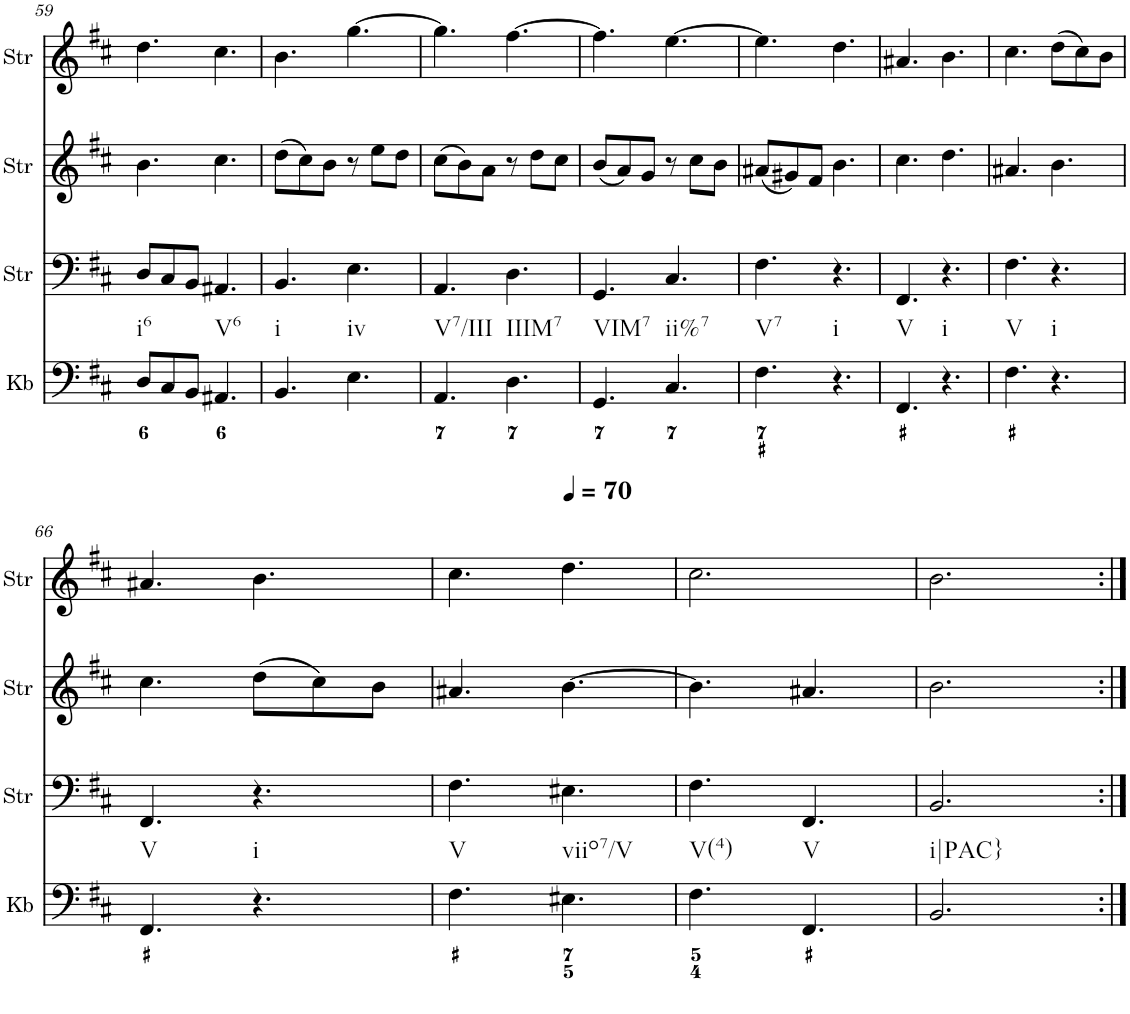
**kern	**kern	**kern	**kern
*part4	*part3	*part2	*part1
*staff4	*staff3	*staff2	*staff1
*I"Keyboard	*I"StringInstrument	*I"StringInstrument	*I"StringInstrument
*I'Kb	*I'Str	*I'Str	*I'Str
!!LO:PB:g=z
*clefF4	*clefF4	*clefG2	*clefG2
*k[f#c#]	*k[f#c#]	*k[f#c#]	*k[f#c#]
*M6/8	*M6/8	*M6/8	*M6/8
=59	=59	=59	=59
!LO:TX:b:t=i6	!	!	!
8D/L	8D/L	4.b\	4.dd\
8C#/	8C#/	.	.
8BB/J	8BB/J	.	.
!LO:TX:b:t=V6	!	!	!
4.AA#X/	4.AA#X/	4.cc#\	4.cc#\
=60	=60	=60	=60
!LO:TX:b:t=i	!	!	!
4.BB/	4.BB/	(8dd\L	4.b\
.	.	8cc#\)	.
.	.	8b\J	.
!LO:TX:b:t=iv	!	!	!
4.E\	4.E\	8r	[4.gg\
.	.	8ee\L	.
.	.	8dd\J	.
=61	=61	=61	=61
!LO:TX:b:t=V7/III	!	!	!
4.AA/	4.AA/	(8cc#\L	4.gg\]
.	.	8b\)	.
.	.	8a\J	.
!LO:TX:b:t=IIIM7	!	!	!
4.D\	4.D\	8r	[4.ff#\
.	.	8dd\L	.
.	.	8cc#\J	.
=62	=62	=62	=62
!LO:TX:b:t=VIM7	!	!	!
4.GG/	4.GG/	(8b/L	4.ff#\]
.	.	8a/)	.
.	.	8g/J	.
!LO:TX:b:t=ii%7	!	!	!
4.C#/	4.C#/	8r	[4.ee\
.	.	8cc#\L	.
.	.	8b\J	.
=63	=63	=63	=63
!LO:TX:b:t=V7	!	!	!
4.F#\	4.F#\	(8a#X/L	4.ee\]
.	.	8g#X/)	.
.	.	8f#/J	.
!LO:TX:b:t=i	!	!	!
4.r	4.r	4.b\	4.dd\
=64	=64	=64	=64
!LO:TX:b:t=V	!	!	!
4.FF#/	4.FF#/	4.cc#\	4.a#X/
!LO:TX:b:t=i	!	!	!
4.r	4.r	4.dd\	4.b\
=65	=65	=65	=65
!LO:TX:b:t=V	!	!	!
4.F#\	4.F#\	4.a#X/	4.cc#\
!LO:TX:b:t=i	!	!	!
4.r	4.r	4.b\	(8dd\L
.	.	.	8cc#\)
.	.	.	8b\J
!!LO:LB:g=z
=66	=66	=66	=66
!LO:TX:b:t=V	!	!	!
4.FF#/	4.FF#/	4.cc#\	4.a#X/
!LO:TX:b:t=i	!	!	!
4.r	4.r	(8dd\L	4.b\
.	.	8cc#\)	.
.	.	8b\J	.
=67	=67	=67	=67
!LO:TX:b:t=V	!	!	!
4.F#\	4.F#\	4.a#X/	4.cc#\
*	*	*	*MM70
!LO:TX:b:t=viio7/V	!	!	!
4.E#X\	4.E#X\	[4.b\	4.dd\
=68	=68	=68	=68
!LO:TX:b:t=V(4)	!	!	!
4.F#\	4.F#\	4.b\]	2.cc#\
!LO:TX:b:t=V	!	!	!
4.FF#/	4.FF#/	4.a#X/	.
=69	=69	=69	=69
!LO:TX:b:t=i|PAC}	!	!	!
2.BB/	2.BB/	2.b\	2.b\
=:|!	=:|!	=:|!	=:|!
*-	*-	*-	*-
